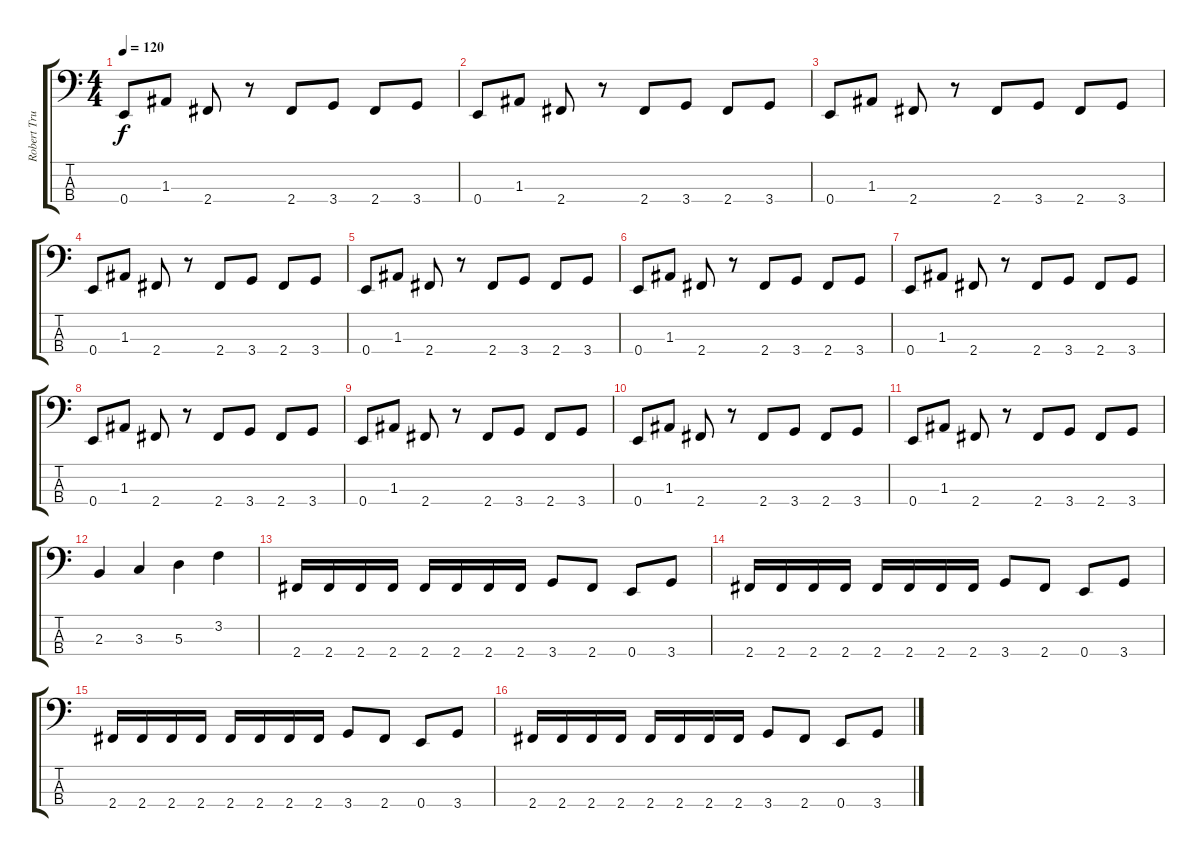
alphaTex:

\track ("Robert Trujillo" "Robert Tru") {instrument electricbassfinger}
\staff {score tabs}
\tuning (G2 D2 A1 E1) {hide}
\ts (4 4)
\tempo 120
\clef f4
\ks c
0.4.8{dy f} 1.3.8 2.4.8 r.8 2.4.8 3.4.8 2.4.8 3.4.8 |
0.4.8 1.3.8 2.4.8 r.8 2.4.8 3.4.8 2.4.8 3.4.8 |
0.4.8 1.3.8 2.4.8 r.8 2.4.8 3.4.8 2.4.8 3.4.8 |
0.4.8 1.3.8 2.4.8 r.8 2.4.8 3.4.8 2.4.8 3.4.8 |
0.4.8 1.3.8 2.4.8 r.8 2.4.8 3.4.8 2.4.8 3.4.8 |
0.4.8 1.3.8 2.4.8 r.8 2.4.8 3.4.8 2.4.8 3.4.8 |
0.4.8 1.3.8 2.4.8 r.8 2.4.8 3.4.8 2.4.8 3.4.8 |
0.4.8 1.3.8 2.4.8 r.8 2.4.8 3.4.8 2.4.8 3.4.8 |
0.4.8 1.3.8 2.4.8 r.8 2.4.8 3.4.8 2.4.8 3.4.8 |
0.4.8 1.3.8 2.4.8 r.8 2.4.8 3.4.8 2.4.8 3.4.8 |
0.4.8 1.3.8 2.4.8 r.8 2.4.8 3.4.8 2.4.8 3.4.8 |
2.3.4 3.3.4 5.3.4 3.2.4 |
2.4.16 2.4.16 2.4.16 2.4.16 2.4.16 2.4.16 2.4.16 2.4.16 3.4.8 2.4.8 0.4.8 3.4.8 |
2.4.16 2.4.16 2.4.16 2.4.16 2.4.16 2.4.16 2.4.16 2.4.16 3.4.8 2.4.8 0.4.8 3.4.8 |
2.4.16 2.4.16 2.4.16 2.4.16 2.4.16 2.4.16 2.4.16 2.4.16 3.4.8 2.4.8 0.4.8 3.4.8 |
2.4.16 2.4.16 2.4.16 2.4.16 2.4.16 2.4.16 2.4.16 2.4.16 3.4.8 2.4.8 0.4.8 3.4.8
